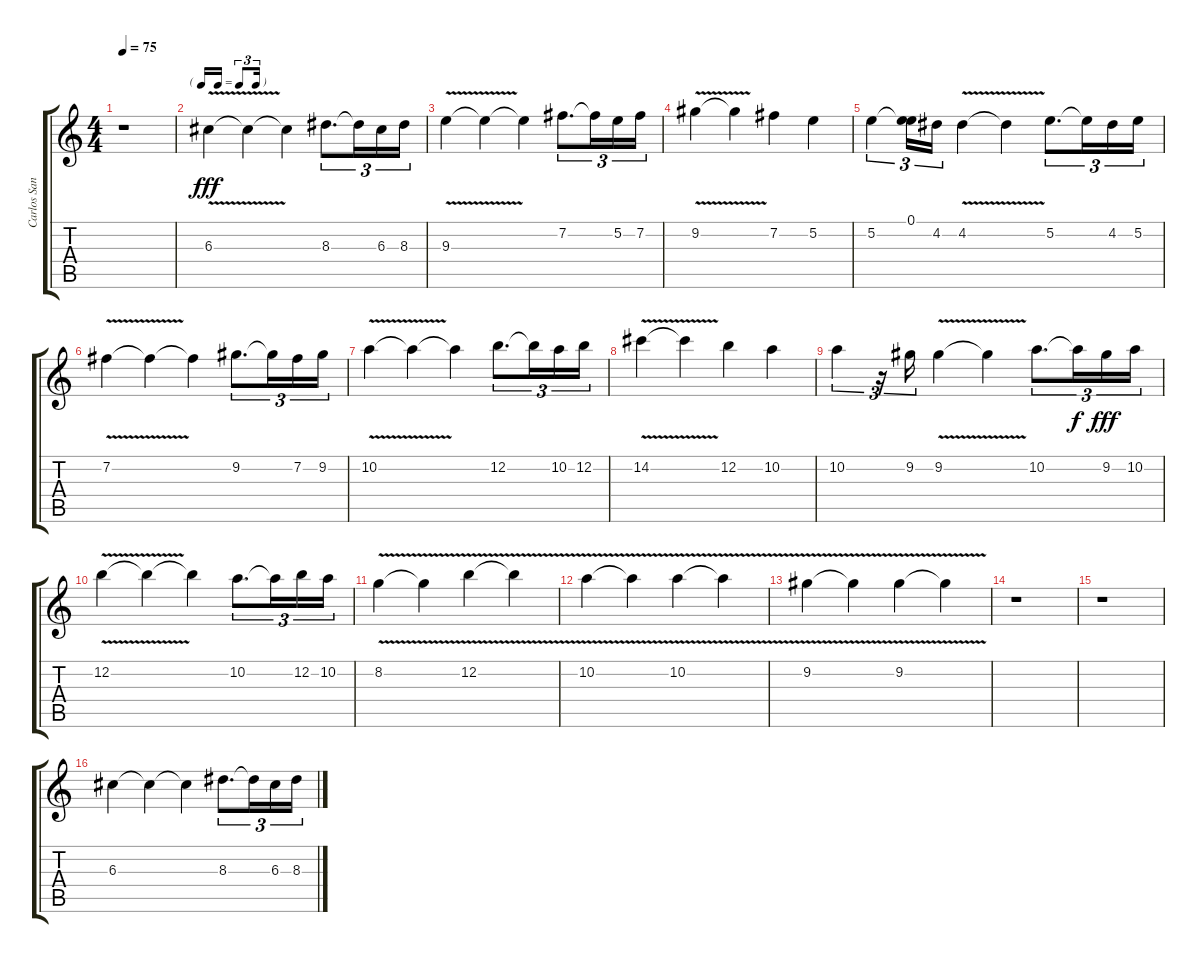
\track ("Carlos Santana" "Carlos San") {instrument distortionguitar}
\staff {score tabs}
\tuning (E4 B3 G3 D3 A2 E2) {hide}
\ts (4 4)
\tempo 75
\clef g2
\ks c
r.1{dy fff} |
\tf triplet16th
6.3{v}.4 6.3{t}.4 6.3{t}.4 8.3.8{d tu (3 2)} 8.3{t}.16{tu (3 2)} 6.3.16{tu (3 2)} 8.3.16{tu (3 2)} |
9.3{v}.4 9.3{t}.4 9.3{t}.4 7.2.8{d tu (3 2)} 7.2{t}.16{tu (3 2)} 5.2.16{tu (3 2)} 7.2.16{tu (3 2)} |
9.2{v}.4 9.2{t}.4 7.2.4 5.2.4 |
5.2.4{tu (3 2)} (0.1 5.2{t}).16{tu (3 2)} 4.2.16{tu (3 2)} 4.2{v}.4 4.2{t}.4 5.2.8{d tu (3 2)} 5.2{t}.16{tu (3 2)} 4.2.16{tu (3 2)} 5.2.16{tu (3 2)} |
7.2{v}.4 7.2{t}.4 7.2{t}.4 9.2.8{d tu (3 2)} 9.2{t}.16{tu (3 2)} 7.2.16{tu (3 2)} 9.2.16{tu (3 2)} |
10.2{v}.4 10.2{t}.4 10.2{t}.4 12.2.8{d tu (3 2)} 12.2{t}.16{tu (3 2)} 10.2.16{tu (3 2)} 12.2.16{tu (3 2)} |
14.2{v}.4 14.2{t}.4 12.2.4 10.2.4 |
10.2.4{tu (3 2)} r.16{tu (3 2)} 9.2.16{tu (3 2)} 9.2{v}.4 9.2{t}.4 10.2.8{d tu (3 2)} 10.2{t}.16{tu (3 2) dy f} 9.2.16{tu (3 2) dy fff} 10.2.16{tu (3 2)} |
12.2{v}.4 12.2{t}.4 12.2{t}.4 10.2.8{d tu (3 2)} 10.2{t}.16{tu (3 2)} 12.2.16{tu (3 2)} 10.2.16{tu (3 2)} |
8.2{v}.4 8.2{t}.4 12.2{v}.4 12.2{t}.4 |
10.2{v}.4 10.2{t}.4 10.2{v}.4 10.2{t}.4 |
9.2{v}.4 9.2{t}.4 9.2{v}.4 9.2{t}.4 |
r.1 |
r.1 |
6.3.4 6.3{t}.4 6.3{t}.4 8.3.8{d tu (3 2)} 8.3{t}.16{tu (3 2)} 6.3.16{tu (3 2)} 8.3.16{tu (3 2)}
